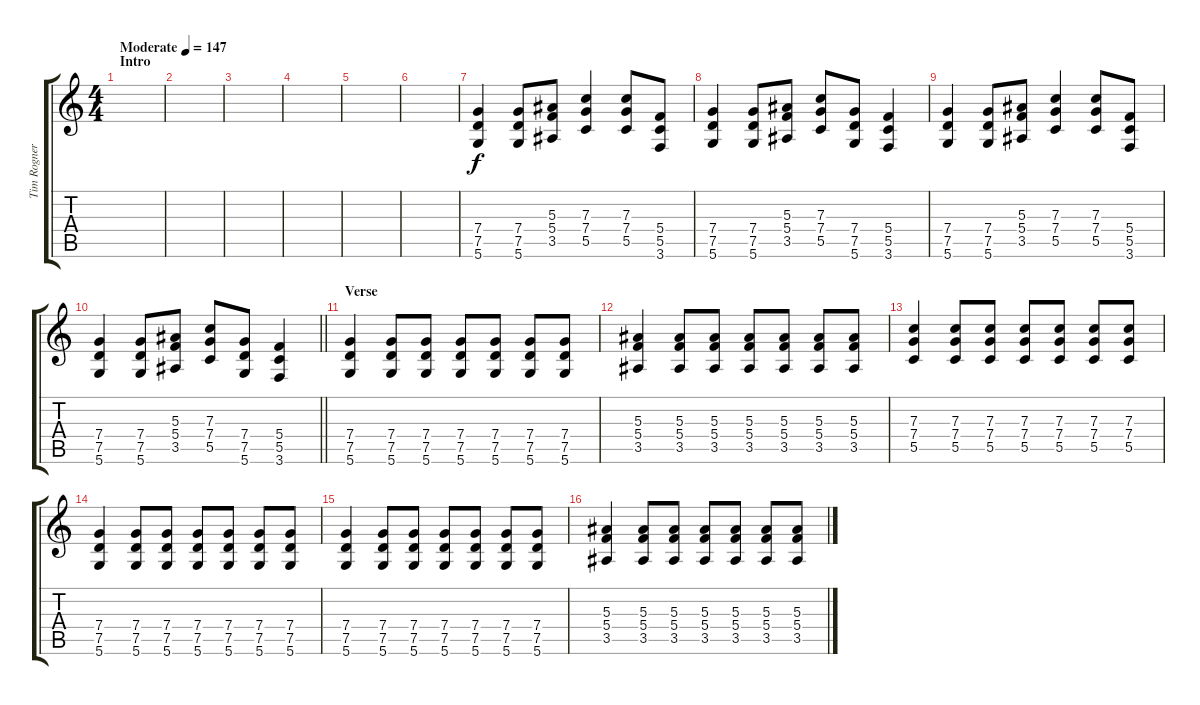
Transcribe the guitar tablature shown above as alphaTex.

\track ("Tim Rogner - Guitar" "Tim Rogner") {instrument distortionguitar}
\staff {score tabs}
\tuning (D4 A3 F3 C3 G2 D2) {hide}
\ts (4 4)
\section ("" "Intro")
\tempo (147 "Moderate")
\clef g2
\ks c
|
|
|
|
|
|
(7.4 7.5 5.6).4 (7.4 7.5 5.6).8 (5.3 5.4 3.5).8 (7.3 7.4 5.5).4 (7.3 7.4 5.5).8 (5.4 5.5 3.6).8 |
(7.4 7.5 5.6).4 (7.4 7.5 5.6).8 (5.3 5.4 3.5).8 (7.3 7.4 5.5).8 (7.4 7.5 5.6).8 (5.4 5.5 3.6).4 |
(7.4 7.5 5.6).4 (7.4 7.5 5.6).8 (5.3 5.4 3.5).8 (7.3 7.4 5.5).4 (7.3 7.4 5.5).8 (5.4 5.5 3.6).8 |
\barLineRight lightlight
(7.4 7.5 5.6).4 (7.4 7.5 5.6).8 (5.3 5.4 3.5).8 (7.3 7.4 5.5).8 (7.4 7.5 5.6).8 (5.4 5.5 3.6).4 |
\section ("" "Verse")
(7.4 7.5 5.6).4 (7.4 7.5 5.6).8 (7.4 7.5 5.6).8 (7.4 7.5 5.6).8 (7.4 7.5 5.6).8 (7.4 7.5 5.6).8 (7.4 7.5 5.6).8 |
(5.3 5.4 3.5).4 (5.3 5.4 3.5).8 (5.3 5.4 3.5).8 (5.3 5.4 3.5).8 (5.3 5.4 3.5).8 (5.3 5.4 3.5).8 (5.3 5.4 3.5).8 |
(7.3 7.4 5.5).4 (7.3 7.4 5.5).8 (7.3 7.4 5.5).8 (7.3 7.4 5.5).8 (7.3 7.4 5.5).8 (7.3 7.4 5.5).8 (7.3 7.4 5.5).8 |
(7.4 7.5 5.6).4 (7.4 7.5 5.6).8 (7.4 7.5 5.6).8 (7.4 7.5 5.6).8 (7.4 7.5 5.6).8 (7.4 7.5 5.6).8 (7.4 7.5 5.6).8 |
(7.4 7.5 5.6).4 (7.4 7.5 5.6).8 (7.4 7.5 5.6).8 (7.4 7.5 5.6).8 (7.4 7.5 5.6).8 (7.4 7.5 5.6).8 (7.4 7.5 5.6).8 |
(5.3 5.4 3.5).4 (5.3 5.4 3.5).8 (5.3 5.4 3.5).8 (5.3 5.4 3.5).8 (5.3 5.4 3.5).8 (5.3 5.4 3.5).8 (5.3 5.4 3.5).8
